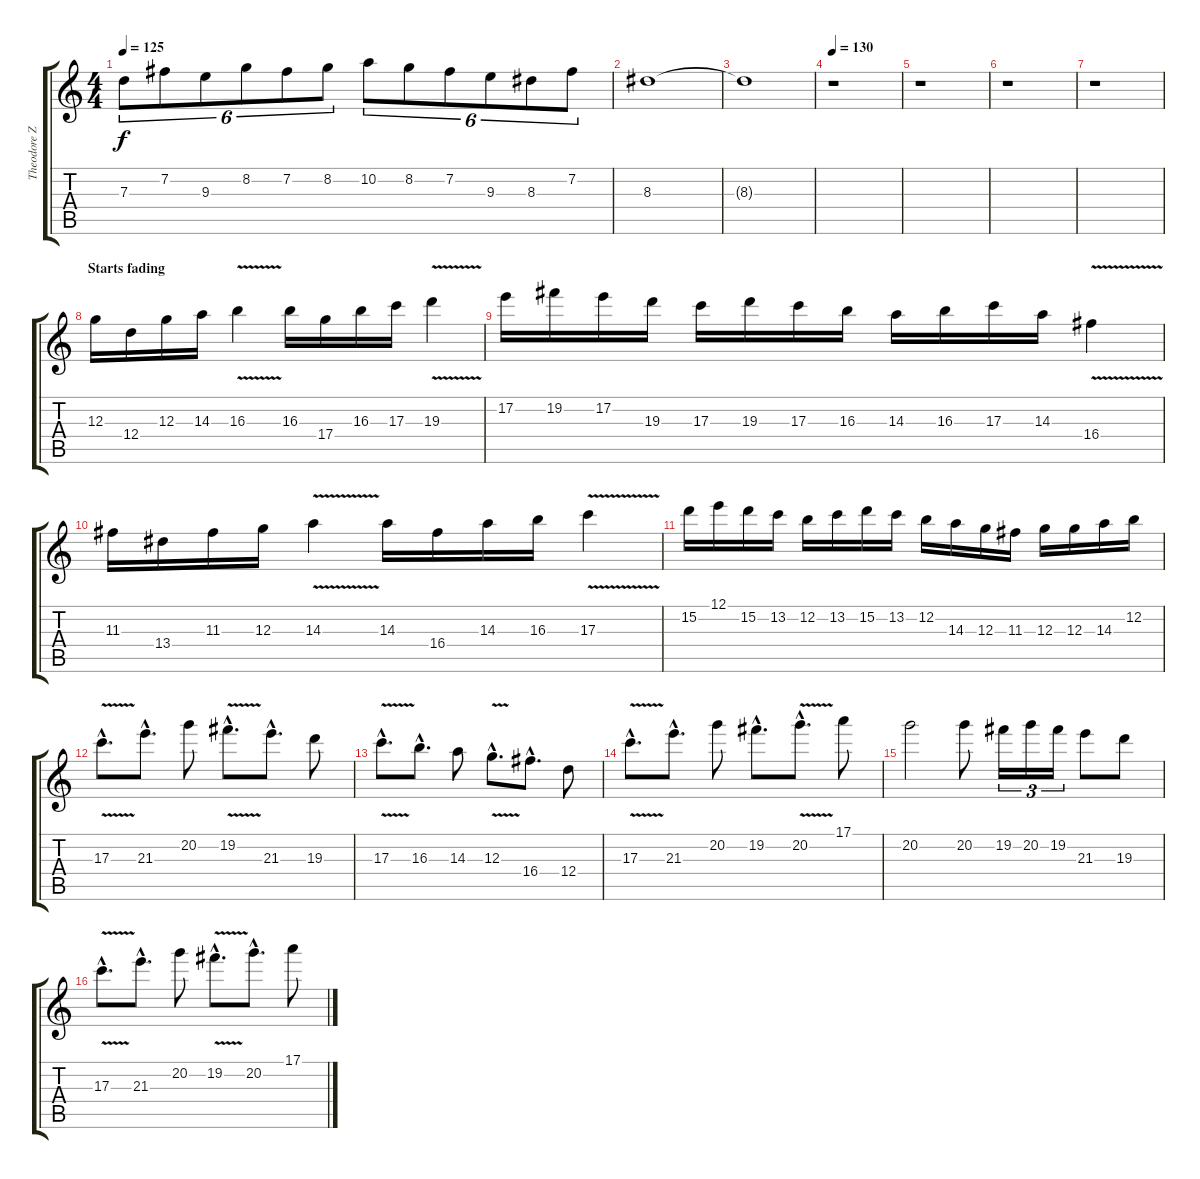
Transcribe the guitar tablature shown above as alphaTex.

\track ("Theodore Ziras harmony" "Theodore Z") {instrument distortionguitar}
\staff {score tabs}
\tuning (E4 B3 G3 D3 A2 E2) {hide}
\ts (4 4)
\tempo 125
\clef g2
\ks c
7.3.8{tu (6 4) dy f} 7.2.8{tu (6 4)} 9.3.8{tu (6 4)} 8.2.8{tu (6 4)} 7.2.8{tu (6 4)} 8.2.8{tu (6 4)} 10.2.8{tu (6 4)} 8.2.8{tu (6 4)} 7.2.8{tu (6 4)} 9.3.8{tu (6 4)} 8.3.8{tu (6 4)} 7.2.8{tu (6 4)} |
8.3.1 |
8.3{t}.1 |
\tempo 130
r.1 |
r.1 |
r.1 |
r.1 |
\section ("" "Starts fading")
12.3.16{volume 13 balance 11 instrument distortionguitar} 12.4.16 12.3.16 14.3.16 16.3{v}.4 16.3.16 17.4.16 16.3.16 17.3.16 19.3{v}.4 |
17.2.16 19.2.16 17.2.16 19.3.16 17.3.16 19.3.16 17.3.16 16.3.16 14.3.16 16.3.16 17.3.16 14.3.16 16.4{v}.4 |
11.3.16 13.4.16 11.3.16 12.3.16 14.3{v}.4 14.3.16 16.4.16 14.3.16 16.3.16 17.3{v}.4 |
15.2.16 12.1.16 15.2.16 13.2.16 12.2.16 13.2.16 15.2.16 13.2.16 12.2.16 14.3.16 12.3.16 11.3.16 12.3.16 12.3.16 14.3.16 12.2.16 |
17.3{v hac}.8{d} 21.3{hac}.8{d} 20.2.8 19.2{v hac}.8{d} 21.3{hac}.8{d} 19.3.8 |
17.3{v hac}.8{d} 16.3{hac}.8{d} 14.3.8 12.3{v hac}.8{d} 16.4{hac}.8{d} 12.4.8 |
17.3{v hac}.8{d} 21.3{hac}.8{d} 20.2.8 19.2{hac}.8{d} 20.2{v hac}.8{d} 17.1.8 |
20.2.2 20.2.8 19.2.16{tu (3 2)} 20.2.16{tu (3 2)} 19.2.16{tu (3 2)} 21.3.8 19.3.8 |
17.3{v hac}.8{d} 21.3{hac}.8{d} 20.2.8 19.2{v hac}.8{d} 20.2{hac}.8{d} 17.1.8
